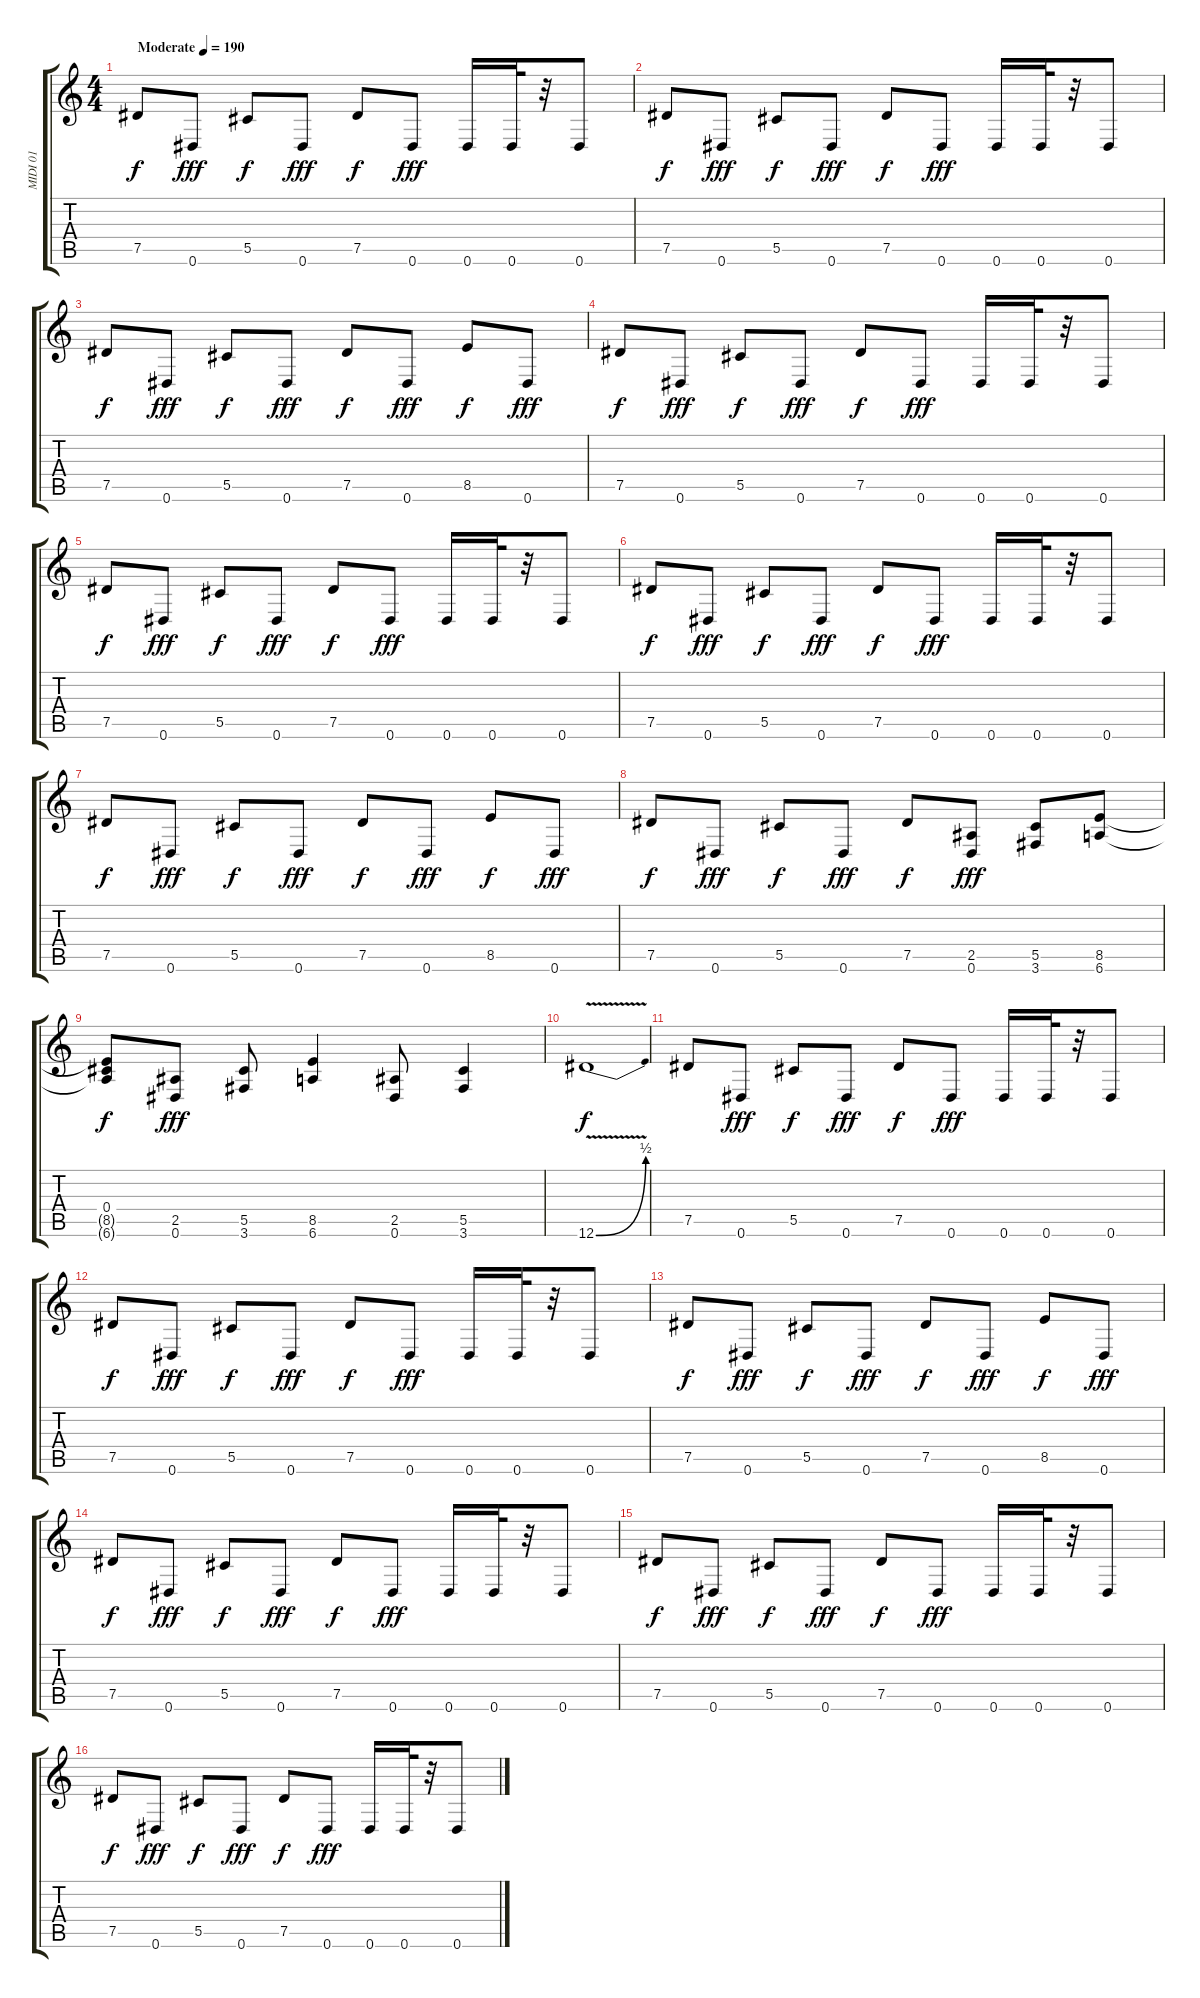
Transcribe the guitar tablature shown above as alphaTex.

\track ("MIDI 01" "MIDI 01") {instrument distortionguitar}
\staff {score tabs}
\tuning (Eb4 Bb3 Gb3 Db3 Ab2 Eb2) {hide}
\ts (4 4)
\tempo (190 "Moderate")
\clef g2
\ks c
7.5.8{dy f instrument distortionguitar} 0.6.8{dy fff} 5.5.8{dy f} 0.6.8{dy fff} 7.5.8{dy f} 0.6.8{dy fff} 0.6.16 0.6.32 r.32 0.6.8 |
7.5.8{dy f} 0.6.8{dy fff} 5.5.8{dy f} 0.6.8{dy fff} 7.5.8{dy f} 0.6.8{dy fff} 0.6.16 0.6.32 r.32 0.6.8 |
7.5.8{dy f} 0.6.8{dy fff} 5.5.8{dy f} 0.6.8{dy fff} 7.5.8{dy f} 0.6.8{dy fff} 8.5.8{dy f} 0.6.8{dy fff} |
7.5.8{dy f} 0.6.8{dy fff} 5.5.8{dy f} 0.6.8{dy fff} 7.5.8{dy f} 0.6.8{dy fff} 0.6.16 0.6.32 r.32 0.6.8 |
7.5.8{dy f} 0.6.8{dy fff} 5.5.8{dy f} 0.6.8{dy fff} 7.5.8{dy f} 0.6.8{dy fff} 0.6.16 0.6.32 r.32 0.6.8 |
7.5.8{dy f} 0.6.8{dy fff} 5.5.8{dy f} 0.6.8{dy fff} 7.5.8{dy f} 0.6.8{dy fff} 0.6.16 0.6.32 r.32 0.6.8 |
7.5.8{dy f} 0.6.8{dy fff} 5.5.8{dy f} 0.6.8{dy fff} 7.5.8{dy f} 0.6.8{dy fff} 8.5.8{dy f} 0.6.8{dy fff} |
7.5.8{dy f} 0.6.8{dy fff} 5.5.8{dy f} 0.6.8{dy fff} 7.5.8{dy f} (2.5 0.6).8{dy fff} (5.5 3.6).8 (8.5 6.6).8 |
(0.4 8.5{t} 6.6{t}).8{dy f} (2.5 0.6).8{dy fff} (5.5 3.6).8 (8.5 6.6).4 (2.5 0.6).8 (5.5 3.6).4 |
12.6{be (bend 0 0 60 2) v}.1{dy f} |
7.5.8 0.6.8{dy fff} 5.5.8{dy f} 0.6.8{dy fff} 7.5.8{dy f} 0.6.8{dy fff} 0.6.16 0.6.32 r.32 0.6.8 |
7.5.8{dy f} 0.6.8{dy fff} 5.5.8{dy f} 0.6.8{dy fff} 7.5.8{dy f} 0.6.8{dy fff} 0.6.16 0.6.32 r.32 0.6.8 |
7.5.8{dy f} 0.6.8{dy fff} 5.5.8{dy f} 0.6.8{dy fff} 7.5.8{dy f} 0.6.8{dy fff} 8.5.8{dy f} 0.6.8{dy fff} |
7.5.8{dy f} 0.6.8{dy fff} 5.5.8{dy f} 0.6.8{dy fff} 7.5.8{dy f} 0.6.8{dy fff} 0.6.16 0.6.32 r.32 0.6.8 |
7.5.8{dy f} 0.6.8{dy fff} 5.5.8{dy f} 0.6.8{dy fff} 7.5.8{dy f} 0.6.8{dy fff} 0.6.16 0.6.32 r.32 0.6.8 |
7.5.8{dy f} 0.6.8{dy fff} 5.5.8{dy f} 0.6.8{dy fff} 7.5.8{dy f} 0.6.8{dy fff} 0.6.16 0.6.32 r.32 0.6.8
